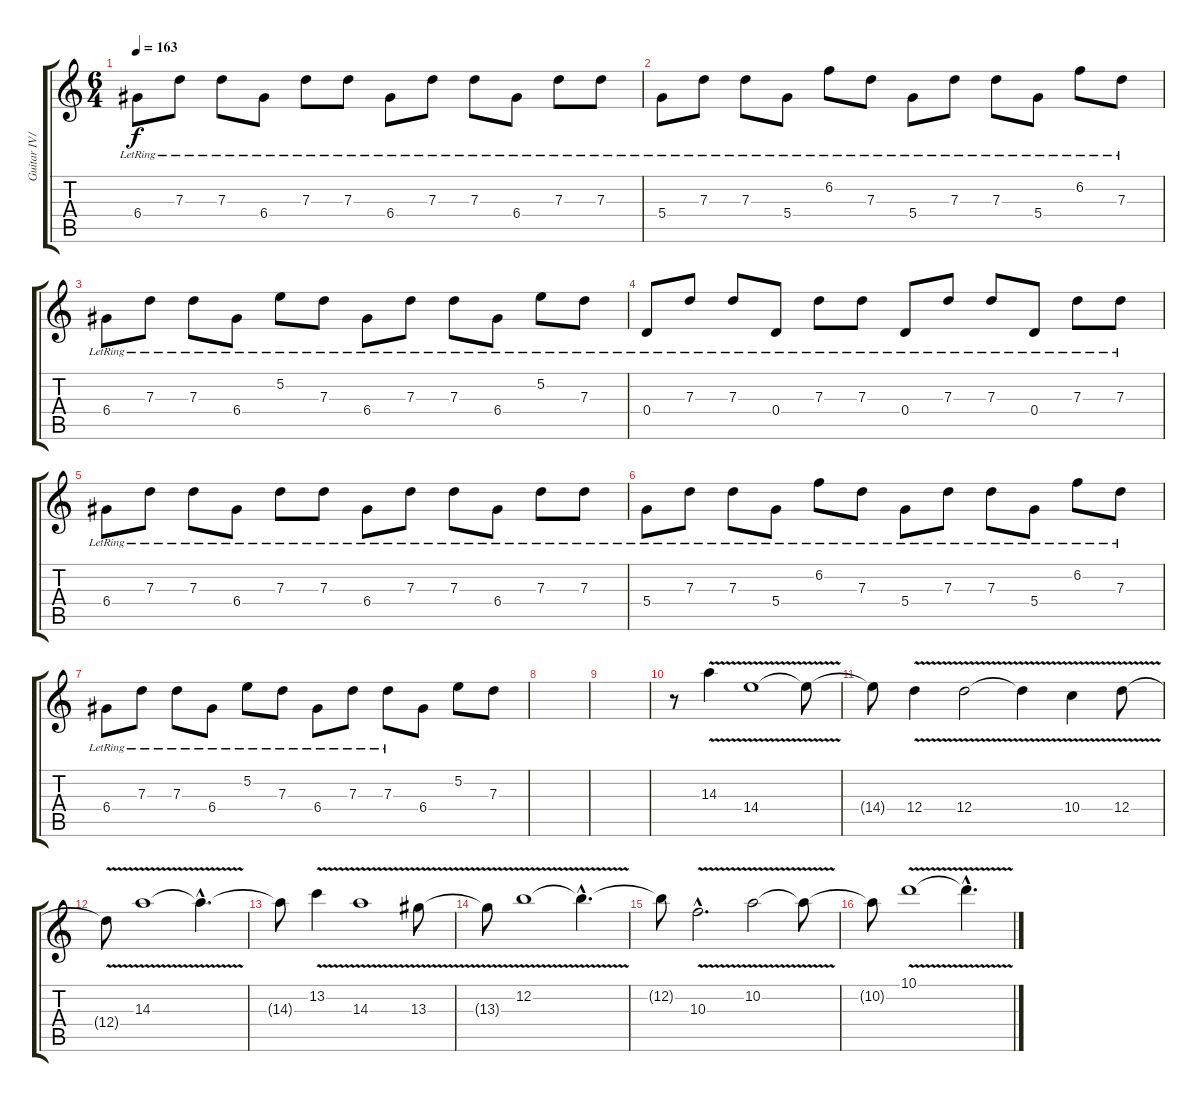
\track ("Guitar IV/Overdub" "Guitar IV/") {instrument overdrivenguitar}
\staff {score tabs}
\tuning (E4 B3 G3 D3 A2 D2) {hide}
\ts (6 4)
\tempo 163
\clef g2
\ks c
6.4{lr}.8{dy f} 7.3{lr}.8 7.3{lr}.8 6.4{lr}.8 7.3{lr}.8 7.3{lr}.8 6.4{lr}.8 7.3{lr}.8 7.3{lr}.8 6.4{lr}.8 7.3{lr}.8 7.3{lr}.8 |
5.4{lr}.8 7.3{lr}.8 7.3{lr}.8 5.4{lr}.8 6.2{lr}.8 7.3{lr}.8 5.4{lr}.8 7.3{lr}.8 7.3{lr}.8 5.4{lr}.8 6.2{lr}.8 7.3{lr}.8 |
6.4{lr}.8 7.3{lr}.8 7.3{lr}.8 6.4{lr}.8 5.2{lr}.8 7.3{lr}.8 6.4{lr}.8 7.3{lr}.8 7.3{lr}.8 6.4{lr}.8 5.2{lr}.8 7.3{lr}.8 |
0.4{lr}.8 7.3{lr}.8 7.3{lr}.8 0.4{lr}.8 7.3{lr}.8 7.3{lr}.8 0.4{lr}.8 7.3{lr}.8 7.3{lr}.8 0.4{lr}.8 7.3{lr}.8 7.3{lr}.8 |
6.4{lr}.8 7.3{lr}.8 7.3{lr}.8 6.4{lr}.8 7.3{lr}.8 7.3{lr}.8 6.4{lr}.8 7.3{lr}.8 7.3{lr}.8 6.4{lr}.8 7.3{lr}.8 7.3{lr}.8 |
5.4{lr}.8 7.3{lr}.8 7.3{lr}.8 5.4{lr}.8 6.2{lr}.8 7.3{lr}.8 5.4{lr}.8 7.3{lr}.8 7.3{lr}.8 5.4{lr}.8 6.2{lr}.8 7.3{lr}.8 |
6.4{lr}.8 7.3{lr}.8 7.3{lr}.8 6.4{lr}.8 5.2{lr}.8 7.3{lr}.8 6.4{lr}.8 7.3{lr}.8 7.3{lr}.8 6.4.8 5.2.8 7.3.8 |
|
|
r.8 14.3{v}.4{volume 8 balance 8 instrument overdrivenguitar} 14.4{v}.1 14.4{t}.8 |
14.4{t}.8 12.4{v}.4 12.4{v}.2 12.4{t}.4 10.4{v}.4 12.4{v}.8 |
12.4{t}.8 14.3{v}.1 14.3{hac t}.4{d} |
14.3{t}.8 13.2{v}.4 14.3{v}.1 13.3{v}.8 |
13.3{t}.8 12.2{v}.1 12.2{hac t}.4{d} |
12.2{t}.8 10.3{v hac}.2{d} 10.2{v}.2 10.2{t}.8 |
10.2{t}.8 10.1{v}.1 10.1{hac t}.4{d}
